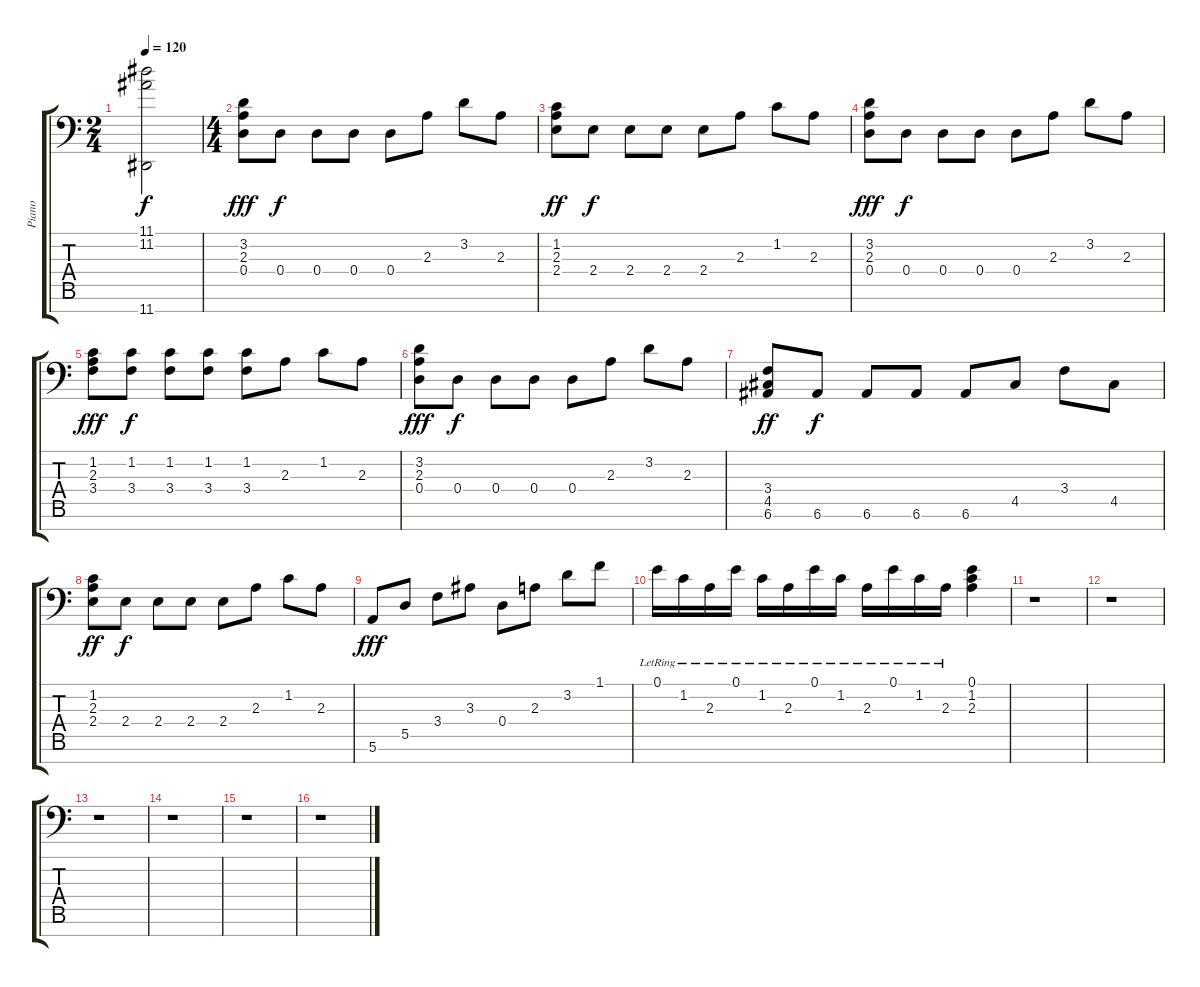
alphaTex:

\track ("Piano" "Piano") {instrument brightacousticpiano}
\staff {score tabs}
\tuning (E4 B3 G3 D3 A2 E2 E1) {hide}
\ts (2 4)
\tempo 120
\clef f4
\ks c
(11.1 11.2 11.7).2{dy f} |
\ts (4 4)
(3.2 2.3 0.4).8{dy fff volume 14} 0.4.8{dy f} 0.4.8 0.4.8 0.4.8 2.3.8 3.2.8 2.3.8 |
(1.2 2.3 2.4).8{dy ff} 2.4.8{dy f} 2.4.8 2.4.8 2.4.8 2.3.8 1.2.8 2.3.8 |
(3.2 2.3 0.4).8{dy fff} 0.4.8{dy f} 0.4.8 0.4.8 0.4.8 2.3.8 3.2.8 2.3.8 |
(1.2 2.3 3.4).8{dy fff} (1.2 3.4).8{dy f} (1.2 3.4).8 (1.2 3.4).8 (1.2 3.4).8 2.3.8 1.2.8 2.3.8 |
(3.2 2.3 0.4).8{dy fff} 0.4.8{dy f} 0.4.8 0.4.8 0.4.8 2.3.8 3.2.8 2.3.8 |
(3.4 4.5 6.6).8{dy ff} 6.6.8{dy f} 6.6.8 6.6.8 6.6.8 4.5.8 3.4.8 4.5.8 |
(1.2 2.3 2.4).8{dy ff} 2.4.8{dy f} 2.4.8 2.4.8 2.4.8 2.3.8 1.2.8 2.3.8 |
5.6.8{dy fff} 5.5.8 3.4.8 3.3.8 0.4.8 2.3.8 3.2.8 1.1.8 |
0.1{lr}.16 1.2{lr}.16 2.3{lr}.16 0.1{lr}.16 1.2{lr}.16 2.3{lr}.16 0.1{lr}.16 1.2{lr}.16 2.3{lr}.16 0.1{lr}.16 1.2{lr}.16 2.3{lr}.16 (0.1 1.2 2.3).4 |
r.1 |
r.1 |
r.1 |
r.1 |
r.1 |
r.1
